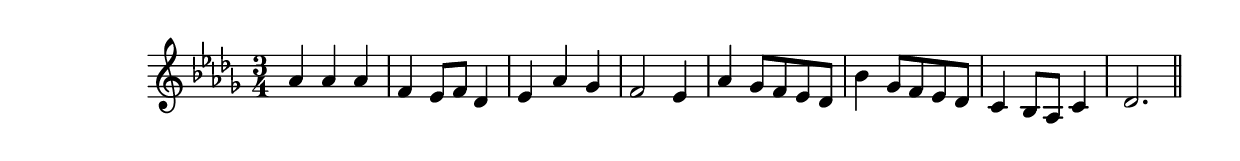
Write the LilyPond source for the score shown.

\version "2.14.0"
%{\header {
  title = "minuet"
  composer = "J.S. Bach"
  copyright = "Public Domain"
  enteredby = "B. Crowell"
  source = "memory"
}%}
\score{{\key des \major
    \time 3/4
    %{\tempo 4=130

    %}\transpose g des {\relative c'' {
      d4 d d | b a8 b g4 | a d c | b2 a4 | d c8 b a g | e'4 c8 b a g | fis4 e8 d fis4 | g2. \bar "||"

}}
}}